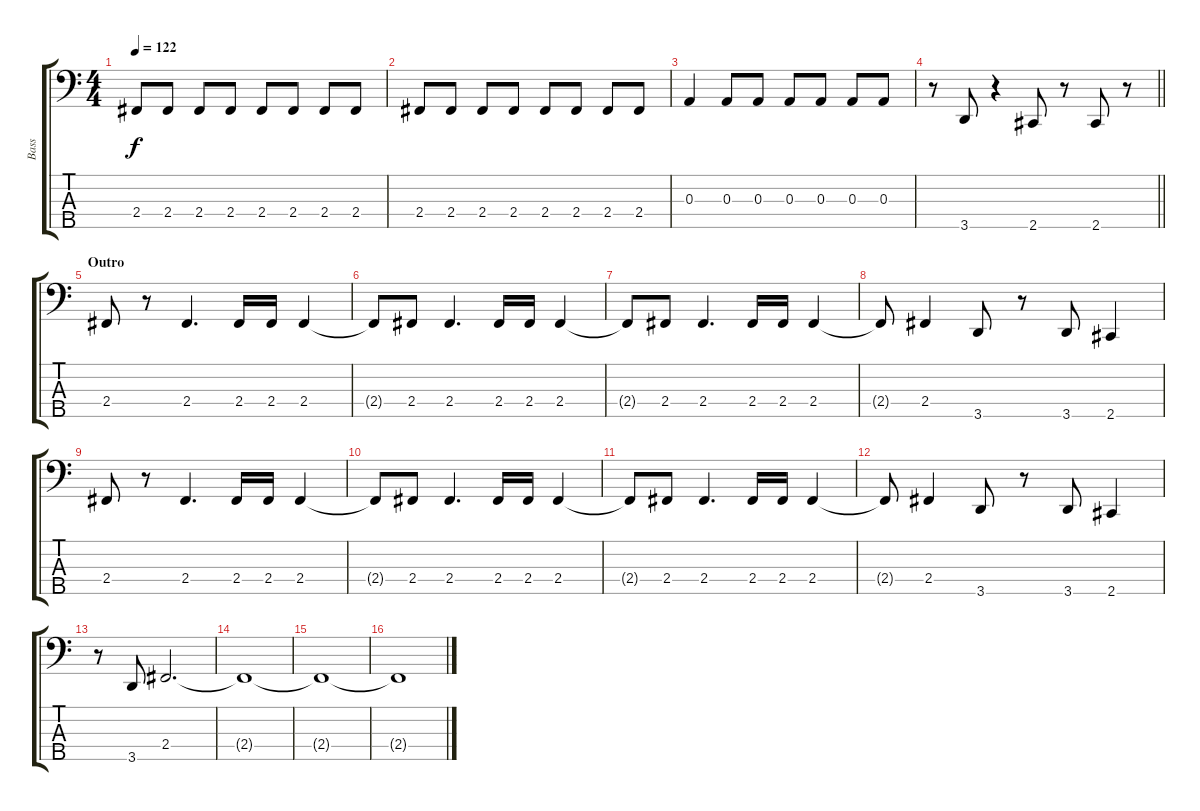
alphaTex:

\track ("Bass" "Bass") {instrument electricbassfinger}
\staff {score tabs}
\tuning (G2 D2 A1 E1 B0) {hide}
\ts (4 4)
\tempo 122
\clef f4
\ks c
2.4.8{dy f} 2.4.8 2.4.8 2.4.8 2.4.8 2.4.8 2.4.8 2.4.8 |
2.4.8 2.4.8 2.4.8 2.4.8 2.4.8 2.4.8 2.4.8 2.4.8 |
0.3.4 0.3.8 0.3.8 0.3.8 0.3.8 0.3.8 0.3.8 |
\barLineRight lightlight
r.8 3.5.8 r.4 2.5.8 r.8 2.5.8 r.8 |
\section ("" "Outro")
2.4.8 r.8 2.4.4{d} 2.4.16 2.4.16 2.4.4 |
2.4{t}.8 2.4.8 2.4.4{d} 2.4.16 2.4.16 2.4.4 |
2.4{t}.8 2.4.8 2.4.4{d} 2.4.16 2.4.16 2.4.4 |
2.4{t}.8 2.4.4 3.5.8 r.8 3.5.8 2.5.4 |
2.4.8 r.8 2.4.4{d} 2.4.16 2.4.16 2.4.4 |
2.4{t}.8 2.4.8 2.4.4{d} 2.4.16 2.4.16 2.4.4 |
2.4{t}.8 2.4.8 2.4.4{d} 2.4.16 2.4.16 2.4.4 |
2.4{t}.8 2.4.4 3.5.8 r.8 3.5.8 2.5.4 |
r.8 3.5.8 2.4.2{d volume 10} |
2.4{t}.1 |
2.4{t}.1 |
2.4{t}.1
